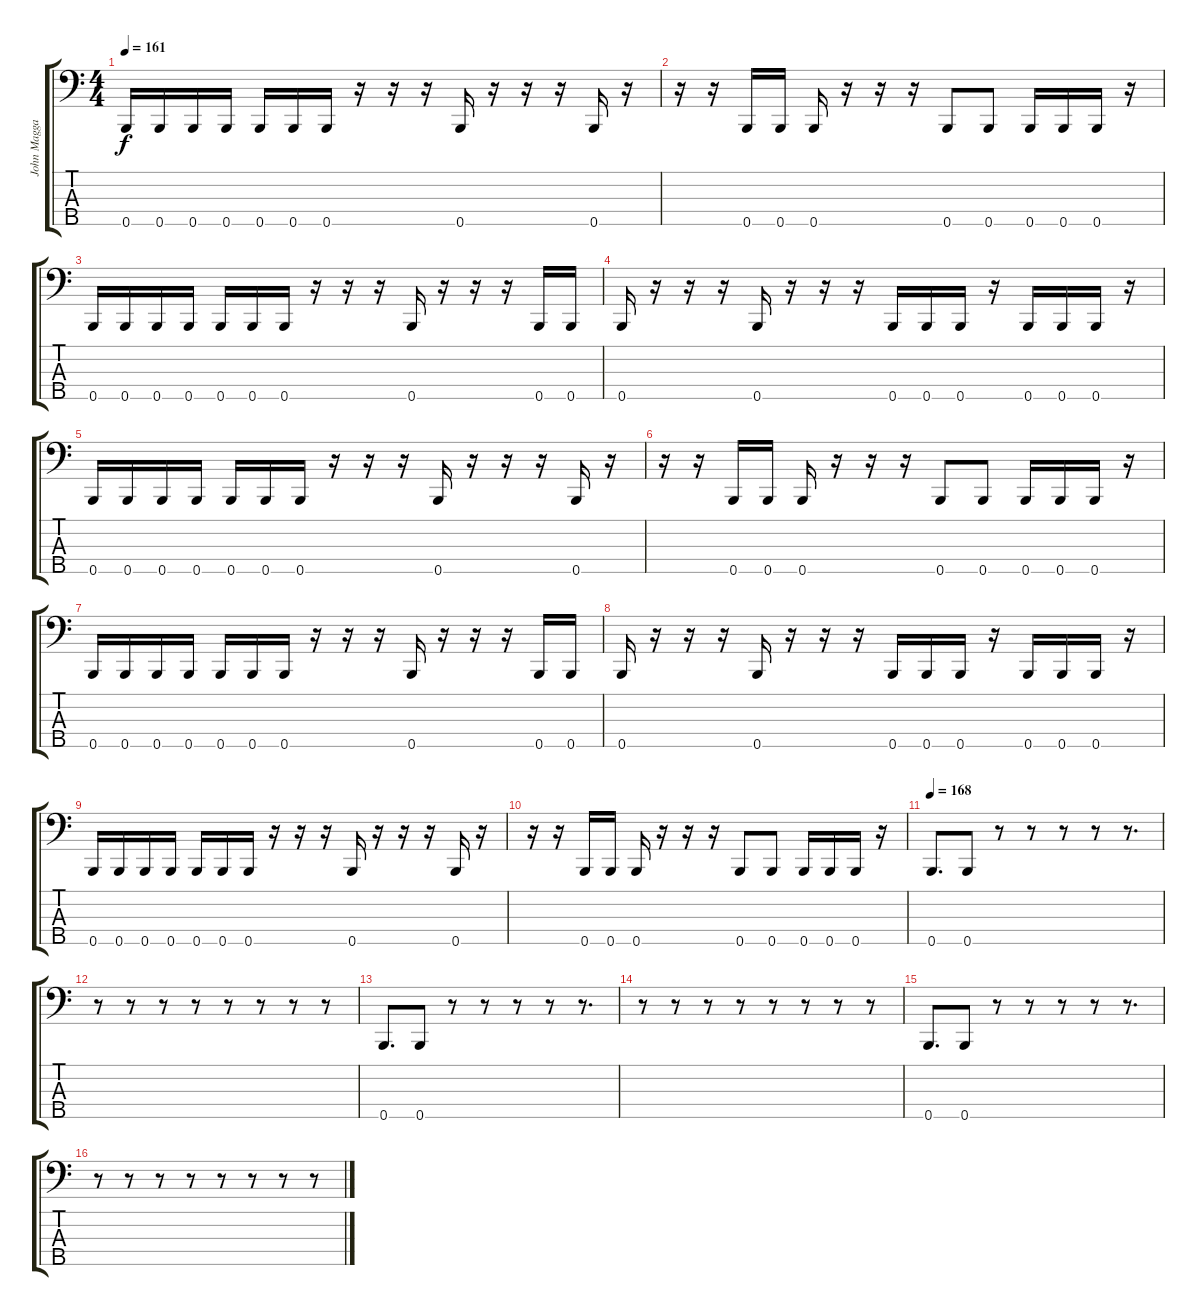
\track ("John Maggard" "John Magga") {instrument electricbassfinger}
\staff {score tabs}
\tuning (G2 D2 A1 E1 B0) {hide}
\ts (4 4)
\tempo 161
\clef f4
\ks c
0.5.16{dy f} 0.5.16 0.5.16 0.5.16 0.5.16 0.5.16 0.5.16 r.16 r.16 r.16 0.5.16 r.16 r.16 r.16 0.5.16 r.16 |
r.16 r.16 0.5.16 0.5.16 0.5.16 r.16 r.16 r.16 0.5.8 0.5.8 0.5.16 0.5.16 0.5.16 r.16 |
0.5.16 0.5.16 0.5.16 0.5.16 0.5.16 0.5.16 0.5.16 r.16 r.16 r.16 0.5.16 r.16 r.16 r.16 0.5.16 0.5.16 |
0.5.16 r.16 r.16 r.16 0.5.16 r.16 r.16 r.16 0.5.16 0.5.16 0.5.16 r.16 0.5.16 0.5.16 0.5.16 r.16 |
0.5.16 0.5.16 0.5.16 0.5.16 0.5.16 0.5.16 0.5.16 r.16 r.16 r.16 0.5.16 r.16 r.16 r.16 0.5.16 r.16 |
r.16 r.16 0.5.16 0.5.16 0.5.16 r.16 r.16 r.16 0.5.8 0.5.8 0.5.16 0.5.16 0.5.16 r.16 |
0.5.16 0.5.16 0.5.16 0.5.16 0.5.16 0.5.16 0.5.16 r.16 r.16 r.16 0.5.16 r.16 r.16 r.16 0.5.16 0.5.16 |
0.5.16 r.16 r.16 r.16 0.5.16 r.16 r.16 r.16 0.5.16 0.5.16 0.5.16 r.16 0.5.16 0.5.16 0.5.16 r.16 |
0.5.16 0.5.16 0.5.16 0.5.16 0.5.16 0.5.16 0.5.16 r.16 r.16 r.16 0.5.16 r.16 r.16 r.16 0.5.16 r.16 |
r.16 r.16 0.5.16 0.5.16 0.5.16 r.16 r.16 r.16 0.5.8 0.5.8 0.5.16 0.5.16 0.5.16 r.16 |
\tempo 168
0.5.8{d} 0.5.8 r.8 r.8 r.8 r.8 r.8{d} |
r.8 r.8 r.8 r.8 r.8 r.8 r.8 r.8 |
0.5.8{d} 0.5.8 r.8 r.8 r.8 r.8 r.8{d} |
r.8 r.8 r.8 r.8 r.8 r.8 r.8 r.8 |
0.5.8{d} 0.5.8 r.8 r.8 r.8 r.8 r.8{d} |
r.8 r.8 r.8 r.8 r.8 r.8 r.8 r.8
